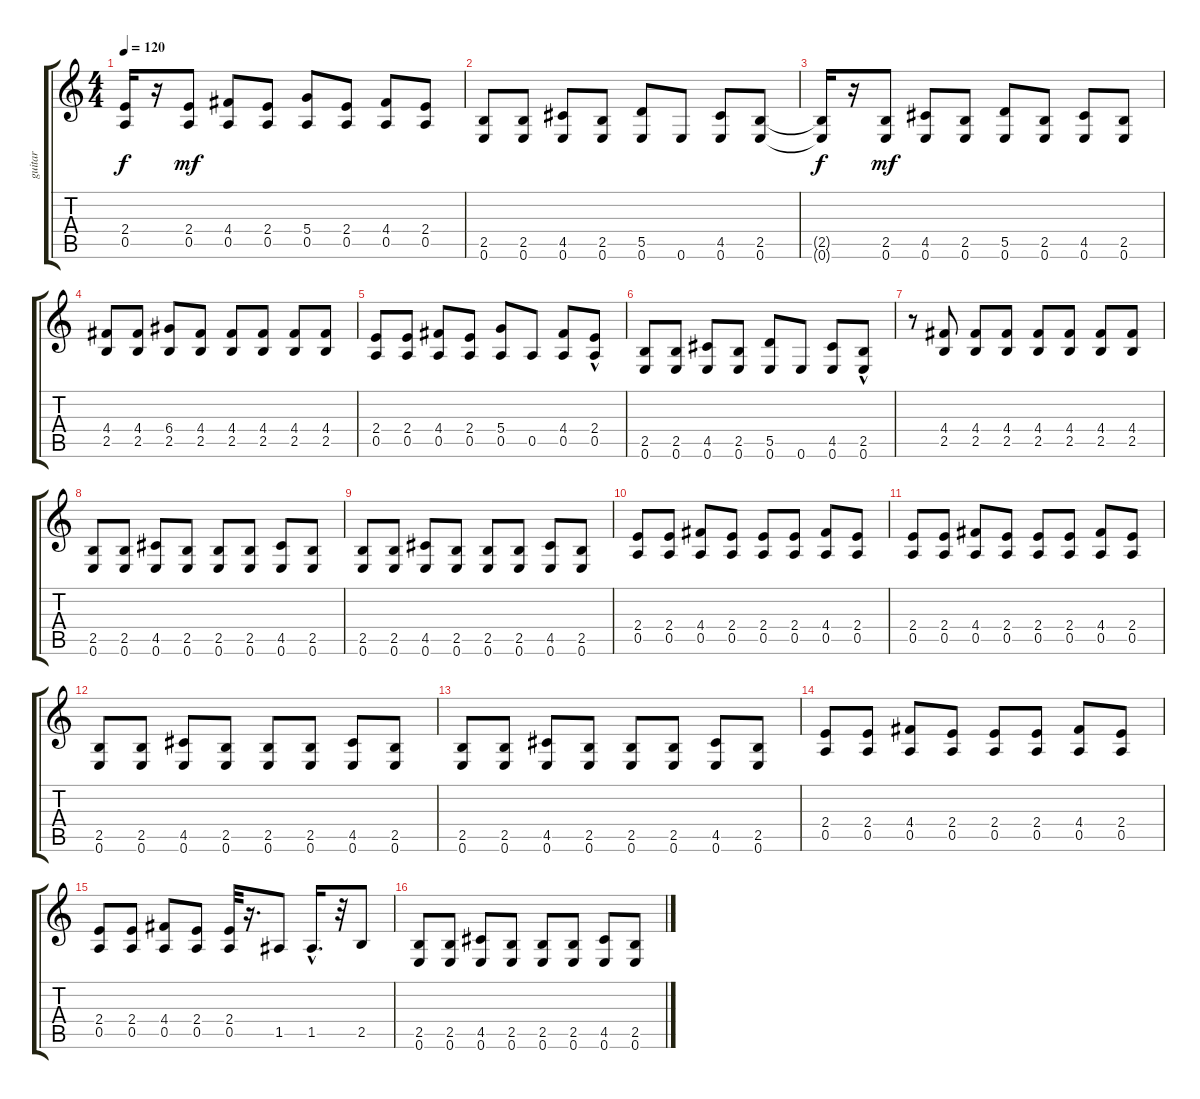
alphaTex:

\track ("guitar" "guitar") {instrument overdrivenguitar}
\staff {score tabs}
\tuning (E4 B3 G3 D3 A2 E2) {hide}
\ts (4 4)
\tempo 120
\clef g2
\ks c
(2.4{t} 0.5{t}).16{dy f} r.16 (2.4 0.5).8{dy mf} (4.4 0.5).8 (2.4 0.5).8 (5.4 0.5).8 (2.4 0.5).8 (4.4 0.5).8 (2.4 0.5).8 |
(2.5 0.6).8 (2.5 0.6).8 (4.5 0.6).8 (2.5 0.6).8 (5.5 0.6).8 0.6.8 (4.5 0.6).8 (2.5 0.6).8 |
(2.5{t} 0.6{t}).16{dy f} r.16 (2.5 0.6).8{dy mf} (4.5 0.6).8 (2.5 0.6).8 (5.5 0.6).8 (2.5 0.6).8 (4.5 0.6).8 (2.5 0.6).8 |
(4.4 2.5).8 (4.4 2.5).8 (6.4 2.5).8 (4.4 2.5).8 (4.4 2.5).8 (4.4 2.5).8 (4.4 2.5).8 (4.4 2.5).8 |
(2.4 0.5).8 (2.4 0.5).8 (4.4 0.5).8 (2.4 0.5).8 (5.4 0.5).8 0.5.8 (4.4 0.5).8 (2.4{hac} 0.5).8 |
(2.5 0.6).8 (2.5 0.6).8 (4.5 0.6).8 (2.5 0.6).8 (5.5 0.6).8 0.6.8 (4.5 0.6).8 (2.5 0.6{hac}).8 |
r.8 (4.4 2.5).8 (4.4 2.5).8 (4.4 2.5).8 (4.4 2.5).8 (4.4 2.5).8 (4.4 2.5).8 (4.4 2.5).8 |
(2.5 0.6).8 (2.5 0.6).8 (4.5 0.6).8 (2.5 0.6).8 (2.5 0.6).8 (2.5 0.6).8 (4.5 0.6).8 (2.5 0.6).8 |
(2.5 0.6).8 (2.5 0.6).8 (4.5 0.6).8 (2.5 0.6).8 (2.5 0.6).8 (2.5 0.6).8 (4.5 0.6).8 (2.5 0.6).8 |
(2.4 0.5).8 (2.4 0.5).8 (4.4 0.5).8 (2.4 0.5).8 (2.4 0.5).8 (2.4 0.5).8 (4.4 0.5).8 (2.4 0.5).8 |
(2.4 0.5).8 (2.4 0.5).8 (4.4 0.5).8 (2.4 0.5).8 (2.4 0.5).8 (2.4 0.5).8 (4.4 0.5).8 (2.4 0.5).8 |
(2.5 0.6).8 (2.5 0.6).8 (4.5 0.6).8 (2.5 0.6).8 (2.5 0.6).8 (2.5 0.6).8 (4.5 0.6).8 (2.5 0.6).8 |
(2.5 0.6).8 (2.5 0.6).8 (4.5 0.6).8 (2.5 0.6).8 (2.5 0.6).8 (2.5 0.6).8 (4.5 0.6).8 (2.5 0.6).8 |
(2.4 0.5).8 (2.4 0.5).8 (4.4 0.5).8 (2.4 0.5).8 (2.4 0.5).8 (2.4 0.5).8 (4.4 0.5).8 (2.4 0.5).8 |
(2.4 0.5).8 (2.4 0.5).8 (4.4 0.5).8 (2.4 0.5).8 (2.4 0.5).32 r.16{d} 1.5.8 1.5{hac}.16{d} r.32 2.5.8 |
(2.5 0.6).8 (2.5 0.6).8 (4.5 0.6).8 (2.5 0.6).8 (2.5 0.6).8 (2.5 0.6).8 (4.5 0.6).8 (2.5 0.6).8
